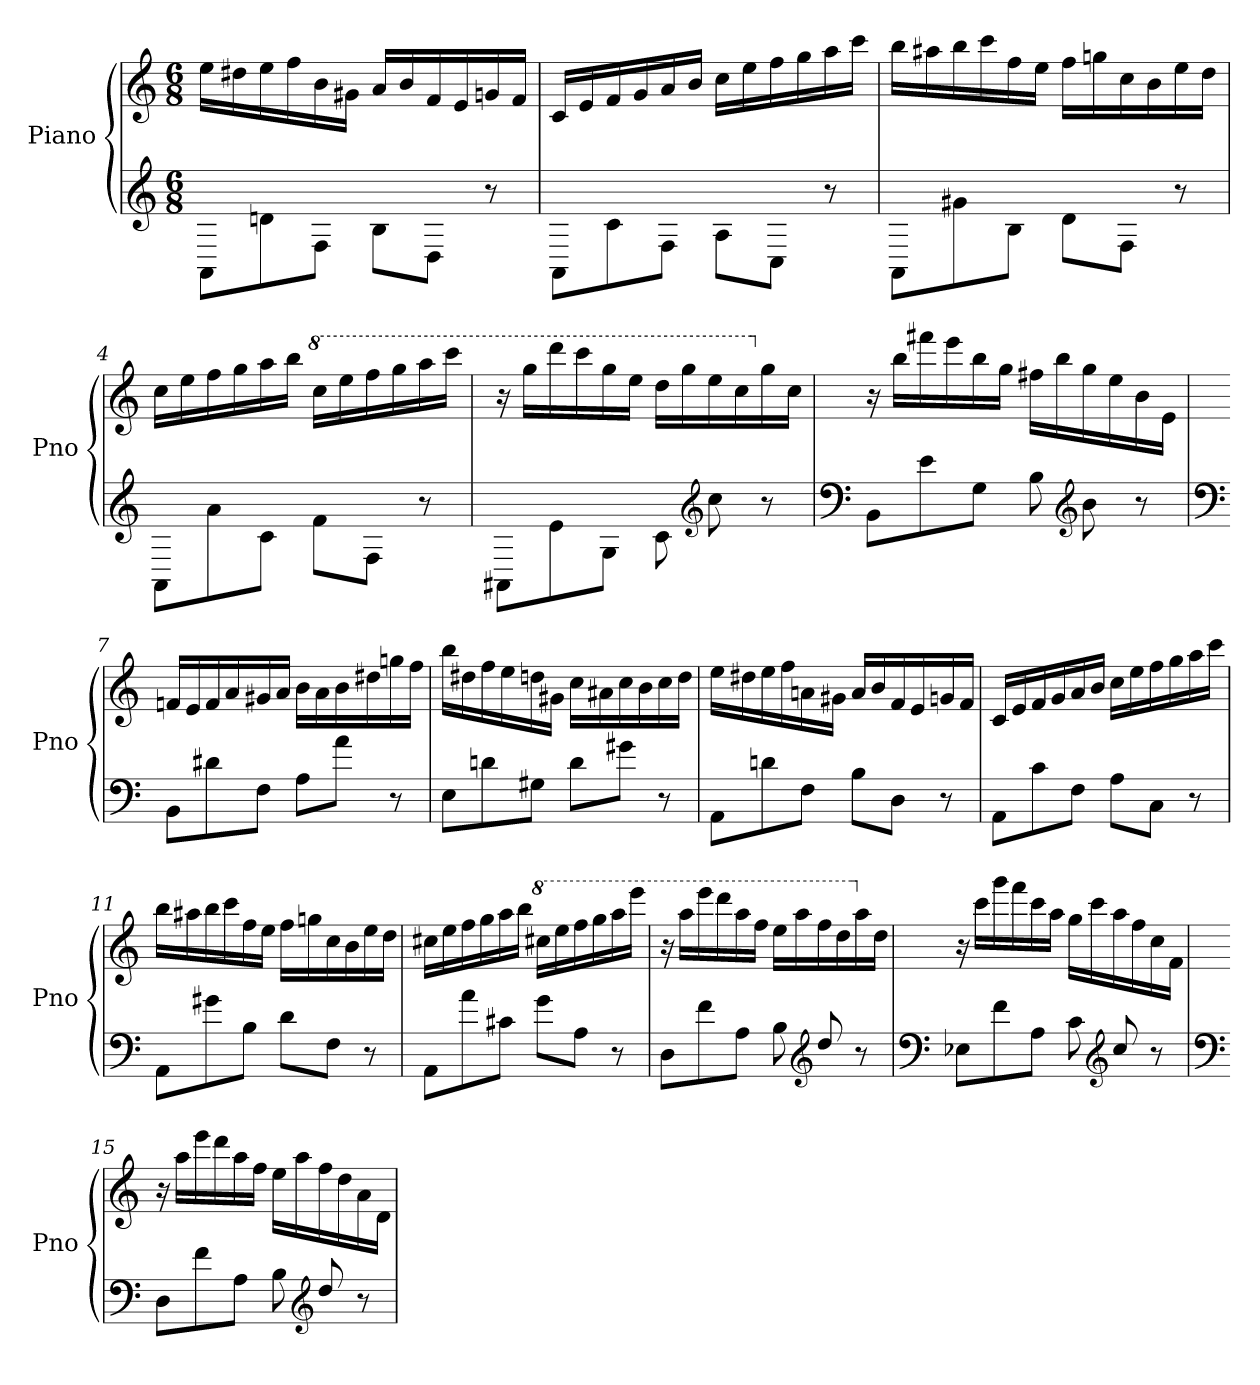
**kern	**kern
*part2	*part1
*staff2	*staff1
*I"Piano	*I"Piano
*I'Pno	*I'Pno
*clefG2	*clefG2
*k[]	*k[]
*M6/8	*M6/8
=1	=1
8AA\L	16ee\LL
.	16dd#X\
8dn\	16ee\
.	16ff\
8F\J	16b\
.	16g#X\JJ
8B\L	16a/LL
.	16b/
8D\J	16f/
.	16e/
8r	16gn/
.	16f/JJ
=2	=2
8AA\L	16c/LL
.	16e/
8c\	16f/
.	16g/
8F\J	16a/
.	16b/JJ
8A\L	16cc\LL
.	16ee\
8C\J	16ff\
.	16gg\
8r	16aa\
.	16ccc\JJ
!!LO:LB:g=z
=3	=3
8AA\L	16bb\LL
.	16aa#X\
8g#X\	16bb\
.	16ccc\
8B\J	16ff\
.	16ee\JJ
8d\L	16ff\LL
.	16ggn\
8F\J	16cc\
.	16b\
8r	16ee\
.	16dd\JJ
=4	=4
8AA\L	16cc\LL
.	16ee\
8a\	16ff\
.	16gg\
8c\J	16aa\
.	16bb\JJ
*	*8va
8f\L	16ccc\LL
.	16eee\
8F\J	16fff\
.	16ggg\
8r	16aaa\
.	16cccc\JJ
=5	=5
8AA#X\L	16r
.	16ggg\LL
8e\	16dddd\
.	16cccc\
8G\J	16ggg\
.	16eee\JJ
8c\	16ddd\LL
.	16ggg\
*clefG2	*
8cc\	16eee\
.	16ccc\
*	*X8va
8r	16gg\
.	16cc\JJ
!!LO:LB:g=z
=6	=6
*clefF4	*
8BB\L	16r
.	16bb\LL
8e\	16fff#X\
.	16eee\
8G\J	16bb\
.	16gg\JJ
8B\	16ff#X\LL
.	16bb\
*clefG2	*
8b\	16gg\
.	16ee\
8r	16b\
.	16e\JJ
=7	=7
*clefF4	*
8BB\L	16fn/LL
.	16e/
8d#X\	16f/
.	16a/
8F\J	16g#X/
.	16a/JJ
8A\L	16b\LL
.	16a\
8a\J	16b\
.	16dd#X\
8r	16ggn\
.	16ff\JJ
=8	=8
8E\L	16bb\LL
.	16dd#X\
8dn\	16ff\
.	16ee\
8G#X\J	16ddn\
.	16g#X\JJ
8d\L	16cc\LL
.	16a#X\
8g#X\J	16cc\
.	16b\
8r	16cc\
.	16dd\JJ
!!LO:LB:g=z
=9	=9
8AA\L	16ee\LL
.	16dd#X\
8dn\	16ee\
.	16ff\
8F\J	16an\
.	16g#X\JJ
8B\L	16a/LL
.	16b/
8D\J	16f/
.	16e/
8r	16gn/
.	16f/JJ
=10	=10
8AA\L	16c/LL
.	16e/
8c\	16f/
.	16g/
8F\J	16a/
.	16b/JJ
8A\L	16cc\LL
.	16ee\
8C\J	16ff\
.	16gg\
8r	16aa\
.	16ccc\JJ
=11	=11
8AA\L	16bb\LL
.	16aa#X\
8g#X\	16bb\
.	16ccc\
8B\J	16ff\
.	16ee\JJ
8d\L	16ff\LL
.	16ggn\
8F\J	16cc\
.	16b\
8r	16ee\
.	16dd\JJ
!!LO:LB:g=z
=12	=12
8AA\L	16cc#X\LL
.	16ee\
8a\	16ff\
.	16gg\
8c#X\J	16aa\
.	16bb\JJ
*	*8va
8g\L	16ccc#X\LL
.	16eee\
8A\J	16fff\
.	16ggg\
8r	16aaa\
.	16eeee\JJ
=13	=13
8D\L	16r
.	16aaa\LL
8f\	16eeee\
.	16dddd\
8A\J	16aaa\
.	16fff\JJ
8B\	16eee\LL
.	16aaa\
*clefG2	*
8dd/	16fff\
.	16ddd\
*	*X8va
8r	16aa\
.	16dd\JJ
=14	=14
*clefF4	*
8E-X\L	16r
.	16ccc\LL
8f\	16ggg\
.	16fff\
8A\J	16ccc\
.	16aa\JJ
8c\	16gg\LL
.	16ccc\
*clefG2	*
8cc/	16aa\
.	16ff\
8r	16cc\
.	16f\JJ
!!LO:LB:g=z
=15	=15
*clefF4	*
8D\L	16r
.	16aa\LL
8f\	16eee\
.	16ddd\
8A\J	16aa\
.	16ff\JJ
8B\	16ee\LL
.	16aa\
*clefG2	*
8dd/	16ff\
.	16dd\
8r	16a\
.	16d\JJ
=	=
*-	*-
